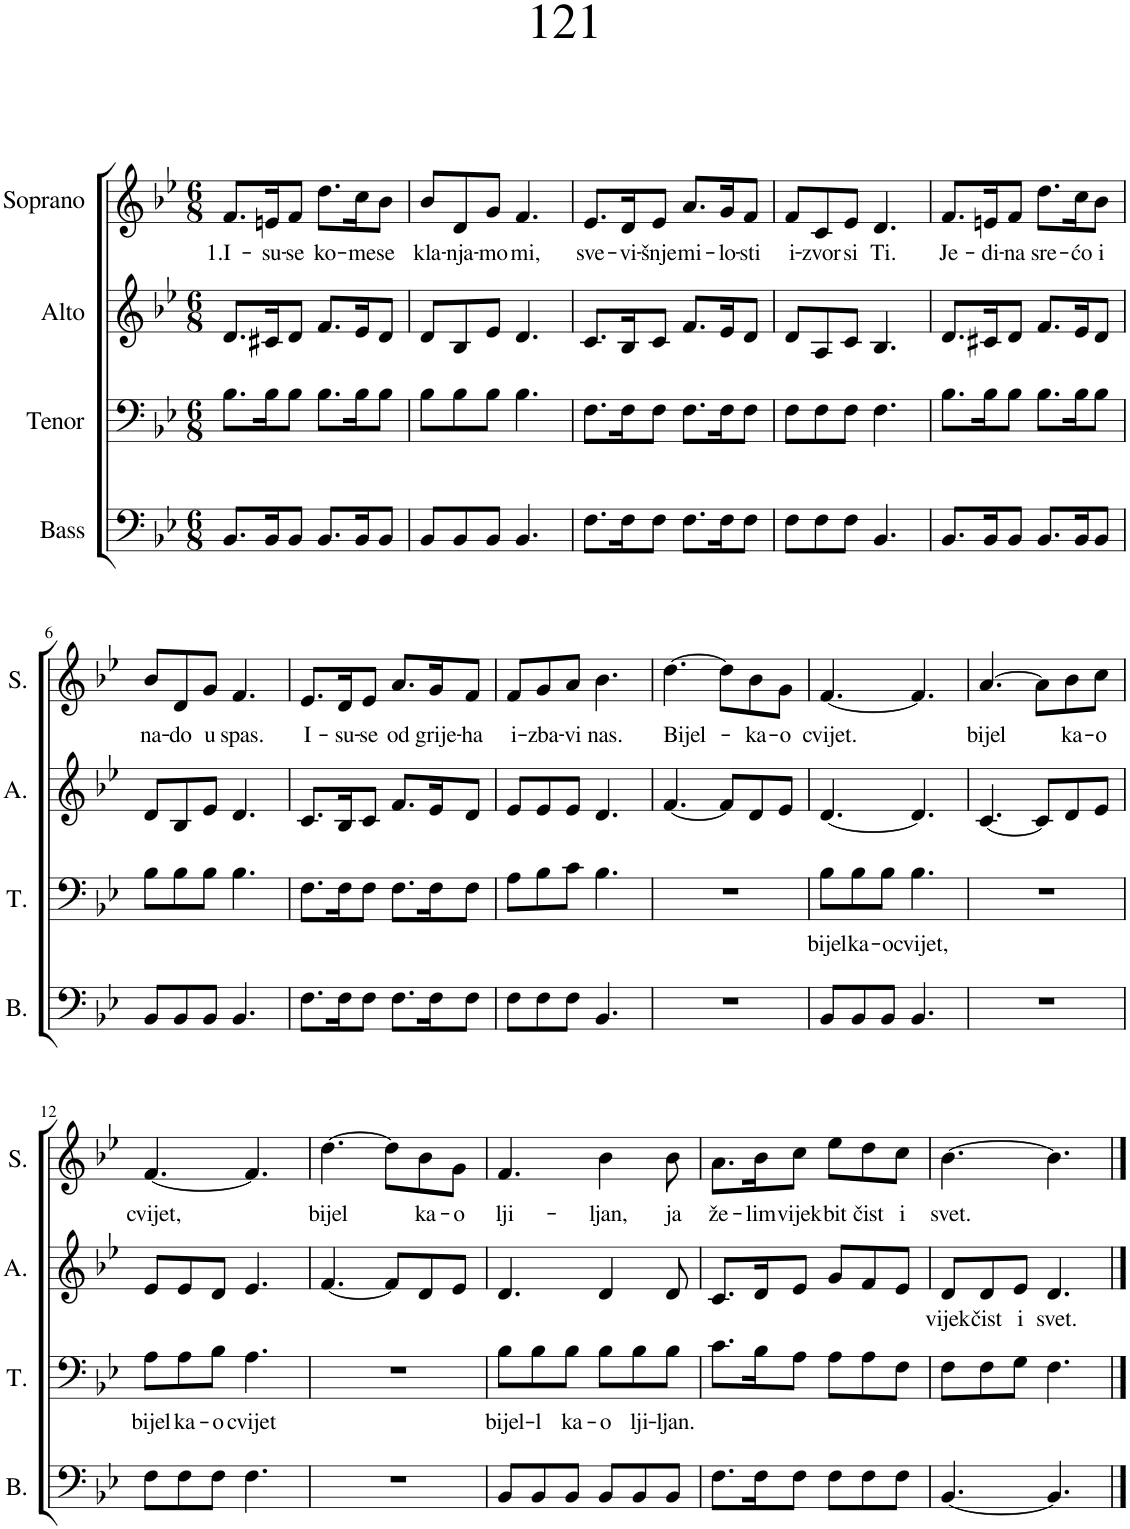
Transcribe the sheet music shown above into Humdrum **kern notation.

**kern	**kern	**text	**kern	**text	**kern	**text
*part4	*part3	*part3	*part2	*part2	*part1	*part1
*staff4	*staff3	*staff3	*staff2	*staff2	*staff1	*staff1
*I"Bass	*I"Tenor	*	*I"Alto	*	*I"Soprano	*
*I'B.	*I'T.	*	*I'A.	*	*I'S.	*
*clefF4	*clefF4	*	*clefG2	*	*clefG2	*
*k[b-e-]	*k[b-e-]	*	*k[b-e-]	*	*k[b-e-]	*
*M6/8	*M6/8	*	*M6/8	*	*M6/8	*
=1	=1	=1	=1	=1	=1	=1
!	!	!	!	!	!	!LO:LY:b
8.BB-/L	8.B-\L	.	8.d/L	.	8.f/L	1.I-
!	!	!	!	!	!	!LO:LY:b
16BB-/K	16B-\K	.	16c#X/K	.	16en/K	-su-
!	!	!	!	!	!	!LO:LY:b
8BB-/J	8B-\J	.	8d/J	.	8f/J	-se
!	!	!	!	!	!	!LO:LY:b
8.BB-/L	8.B-\L	.	8.f/L	.	8.dd\L	ko-
!	!	!	!	!	!	!LO:LY:b
16BB-/K	16B-\K	.	16e-/K	.	16cc\K	-me
!	!	!	!	!	!	!LO:LY:b
8BB-/J	8B-\J	.	8d/J	.	8b-\J	se
=2	=2	=2	=2	=2	=2	=2
!	!	!	!	!	!	!LO:LY:b
8BB-/L	8B-\L	.	8d/L	.	8b-/L	kla-
!	!	!	!	!	!	!LO:LY:b
8BB-/	8B-\	.	8B-/	.	8d/	-nja-
!	!	!	!	!	!	!LO:LY:b
8BB-/J	8B-\J	.	8e-/J	.	8g/J	-mo
!	!	!	!	!	!	!LO:LY:b
4.BB-/	4.B-\	.	4.d/	.	4.f/	mi,
=3	=3	=3	=3	=3	=3	=3
!	!	!	!	!	!	!LO:LY:b
8.F\L	8.F\L	.	8.c/L	.	8.e-/L	sve-
!	!	!	!	!	!	!LO:LY:b
16F\K	16F\K	.	16B-/K	.	16d/K	-vi-
!	!	!	!	!	!	!LO:LY:b
8F\J	8F\J	.	8c/J	.	8e-/J	-šnje
!	!	!	!	!	!	!LO:LY:b
8.F\L	8.F\L	.	8.f/L	.	8.a/L	mi-
!	!	!	!	!	!	!LO:LY:b
16F\K	16F\K	.	16e-/K	.	16g/K	-lo-
!	!	!	!	!	!	!LO:LY:b
8F\J	8F\J	.	8d/J	.	8f/J	-sti
=4	=4	=4	=4	=4	=4	=4
!	!	!	!	!	!	!LO:LY:b
8F\L	8F\L	.	8d/L	.	8f/L	i-
!	!	!	!	!	!	!LO:LY:b
8F\	8F\	.	8A/	.	8c/	-zvor
!	!	!	!	!	!	!LO:LY:b
8F\J	8F\J	.	8c/J	.	8e-/J	si
!	!	!	!	!	!	!LO:LY:b
4.BB-/	4.F\	.	4.B-/	.	4.d/	Ti.
=5	=5	=5	=5	=5	=5	=5
!	!	!	!	!	!	!LO:LY:b
8.BB-/L	8.B-\L	.	8.d/L	.	8.f/L	Je-
!	!	!	!	!	!	!LO:LY:b
16BB-/K	16B-\K	.	16c#X/K	.	16en/K	-di-
!	!	!	!	!	!	!LO:LY:b
8BB-/J	8B-\J	.	8d/J	.	8f/J	-na
!	!	!	!	!	!	!LO:LY:b
8.BB-/L	8.B-\L	.	8.f/L	.	8.dd\L	sre-
!	!	!	!	!	!	!LO:LY:b
16BB-/K	16B-\K	.	16e-/K	.	16cc\K	-ćo
!	!	!	!	!	!	!LO:LY:b
8BB-/J	8B-\J	.	8d/J	.	8b-\J	i
!!LO:LB:g=z
=6	=6	=6	=6	=6	=6	=6
!	!	!	!	!	!	!LO:LY:b
8BB-/L	8B-\L	.	8d/L	.	8b-/L	na-
!	!	!	!	!	!	!LO:LY:b
8BB-/	8B-\	.	8B-/	.	8d/	-do
!	!	!	!	!	!	!LO:LY:b
8BB-/J	8B-\J	.	8e-/J	.	8g/J	u
!	!	!	!	!	!	!LO:LY:b
4.BB-/	4.B-\	.	4.d/	.	4.f/	spas.
=7	=7	=7	=7	=7	=7	=7
!	!	!	!	!	!	!LO:LY:b
8.F\L	8.F\L	.	8.c/L	.	8.e-/L	I-
!	!	!	!	!	!	!LO:LY:b
16F\K	16F\K	.	16B-/K	.	16d/K	-su-
!	!	!	!	!	!	!LO:LY:b
8F\J	8F\J	.	8c/J	.	8e-/J	-se
!	!	!	!	!	!	!LO:LY:b
8.F\L	8.F\L	.	8.f/L	.	8.a/L	od
!	!	!	!	!	!	!LO:LY:b
16F\K	16F\K	.	16e-/K	.	16g/K	grije-
!	!	!	!	!	!	!LO:LY:b
8F\J	8F\J	.	8d/J	.	8f/J	-ha
=8	=8	=8	=8	=8	=8	=8
!	!	!	!	!	!	!LO:LY:b
8F\L	8A\L	.	8e-/L	.	8f/L	i-
!	!	!	!	!	!	!LO:LY:b
8F\	8B-\	.	8e-/	.	8g/	-zba-
!	!	!	!	!	!	!LO:LY:b
8F\J	8c\J	.	8e-/J	.	8a/J	-vi
!	!	!	!	!	!	!LO:LY:b
4.BB-/	4.B-\	.	4.d/	.	4.b-\	nas.
=9	=9	=9	=9	=9	=9	=9
!	!	!	!	!	!	!LO:LY:b
2.r	2.r	.	[4.f/	.	[4.dd\	Bijel-
.	.	.	8f/L]	.	8dd\L]	.
!	!	!	!	!	!	!LO:LY:b
.	.	.	8d/	.	8b-\	ka-
!	!	!	!	!	!	!LO:LY:b
.	.	.	8e-/J	.	8g\J	-o
=10	=10	=10	=10	=10	=10	=10
!	!	!LO:LY:b	!	!	!	!LO:LY:b
8BB-/L	8B-\L	bijel	[4.d/	.	[4.f/	cvijet.
!	!	!LO:LY:b	!	!	!	!
8BB-/	8B-\	ka-	.	.	.	.
!	!	!LO:LY:b	!	!	!	!
8BB-/J	8B-\J	-o	.	.	.	.
!	!	!LO:LY:b	!	!	!	!
4.BB-/	4.B-\	cvijet,	4.d/]	.	4.f/]	.
=11	=11	=11	=11	=11	=11	=11
!	!	!	!	!	!	!LO:LY:b
2.r	2.r	.	[4.c/	.	[4.a/	bijel
.	.	.	8c/L]	.	8a\L]	.
!	!	!	!	!	!	!LO:LY:b
.	.	.	8d/	.	8b-\	ka-
!	!	!	!	!	!	!LO:LY:b
.	.	.	8e-/J	.	8cc\J	-o
!!LO:LB:g=z
=12	=12	=12	=12	=12	=12	=12
!	!	!LO:LY:b	!	!	!	!LO:LY:b
8F\L	8A\L	bijel	8e-/L	.	[4.f/	cvijet,
!	!	!LO:LY:b	!	!	!	!
8F\	8A\	ka-	8e-/	.	.	.
!	!	!LO:LY:b	!	!	!	!
8F\J	8B-\J	-o	8d/J	.	.	.
!	!	!LO:LY:b	!	!	!	!
4.F\	4.A\	cvijet	4.e-/	.	4.f/]	.
=13	=13	=13	=13	=13	=13	=13
!	!	!	!	!	!	!LO:LY:b
2.r	2.r	.	[4.f/	.	[4.dd\	bijel
.	.	.	8f/L]	.	8dd\L]	.
!	!	!	!	!	!	!LO:LY:b
.	.	.	8d/	.	8b-\	ka-
!	!	!	!	!	!	!LO:LY:b
.	.	.	8e-/J	.	8g\J	-o
=14	=14	=14	=14	=14	=14	=14
!	!	!LO:LY:b	!	!	!	!LO:LY:b
8BB-/L	8B-\L	bijel-	4.d/	.	4.f/	lji-
!	!	!LO:LY:b	!	!	!	!
8BB-/	8B-\	-l	.	.	.	.
!	!	!LO:LY:b	!	!	!	!
8BB-/J	8B-\J	ka-	.	.	.	.
!	!	!LO:LY:b	!	!	!	!LO:LY:b
8BB-/L	8B-\L	-o	4d/	.	4b-\	-ljan,
!	!	!LO:LY:b	!	!	!	!
8BB-/	8B-\	lji-	.	.	.	.
!	!	!LO:LY:b	!	!	!	!LO:LY:b
8BB-/J	8B-\J	-ljan.	8d/	.	8b-\	ja
=15	=15	=15	=15	=15	=15	=15
!	!	!	!	!	!	!LO:LY:b
8.F\L	8.c\L	.	8.c/L	.	8.a\L	že-
!	!	!	!	!	!	!LO:LY:b
16F\K	16B-\K	.	16d/K	.	16b-\K	-lim
!	!	!	!	!	!	!LO:LY:b
8F\J	8A\J	.	8e-/J	.	8cc\J	vijek
!	!	!	!	!	!	!LO:LY:b
8F\L	8A\L	.	8g/L	.	8ee-\L	bit
!	!	!	!	!	!	!LO:LY:b
8F\	8A\	.	8f/	.	8dd\	čist
!	!	!	!	!	!	!LO:LY:b
8F\J	8F\J	.	8e-/J	.	8cc\J	i
=16	=16	=16	=16	=16	=16	=16
!	!	!	!	!LO:LY:b	!	!LO:LY:b
[4.BB-/	8F\L	.	8d/L	vijek	[4.b-\	svet.
!	!	!	!	!LO:LY:b	!	!
.	8F\	.	8d/	čist	.	.
!	!	!	!	!LO:LY:b	!	!
.	8G\J	.	8e-/J	i	.	.
!	!	!	!	!LO:LY:b	!	!
4.BB-/]	4.F\	.	4.d/	svet.	4.b-\]	.
==	==	==	==	==	==	==
*-	*-	*-	*-	*-	*-	*-
